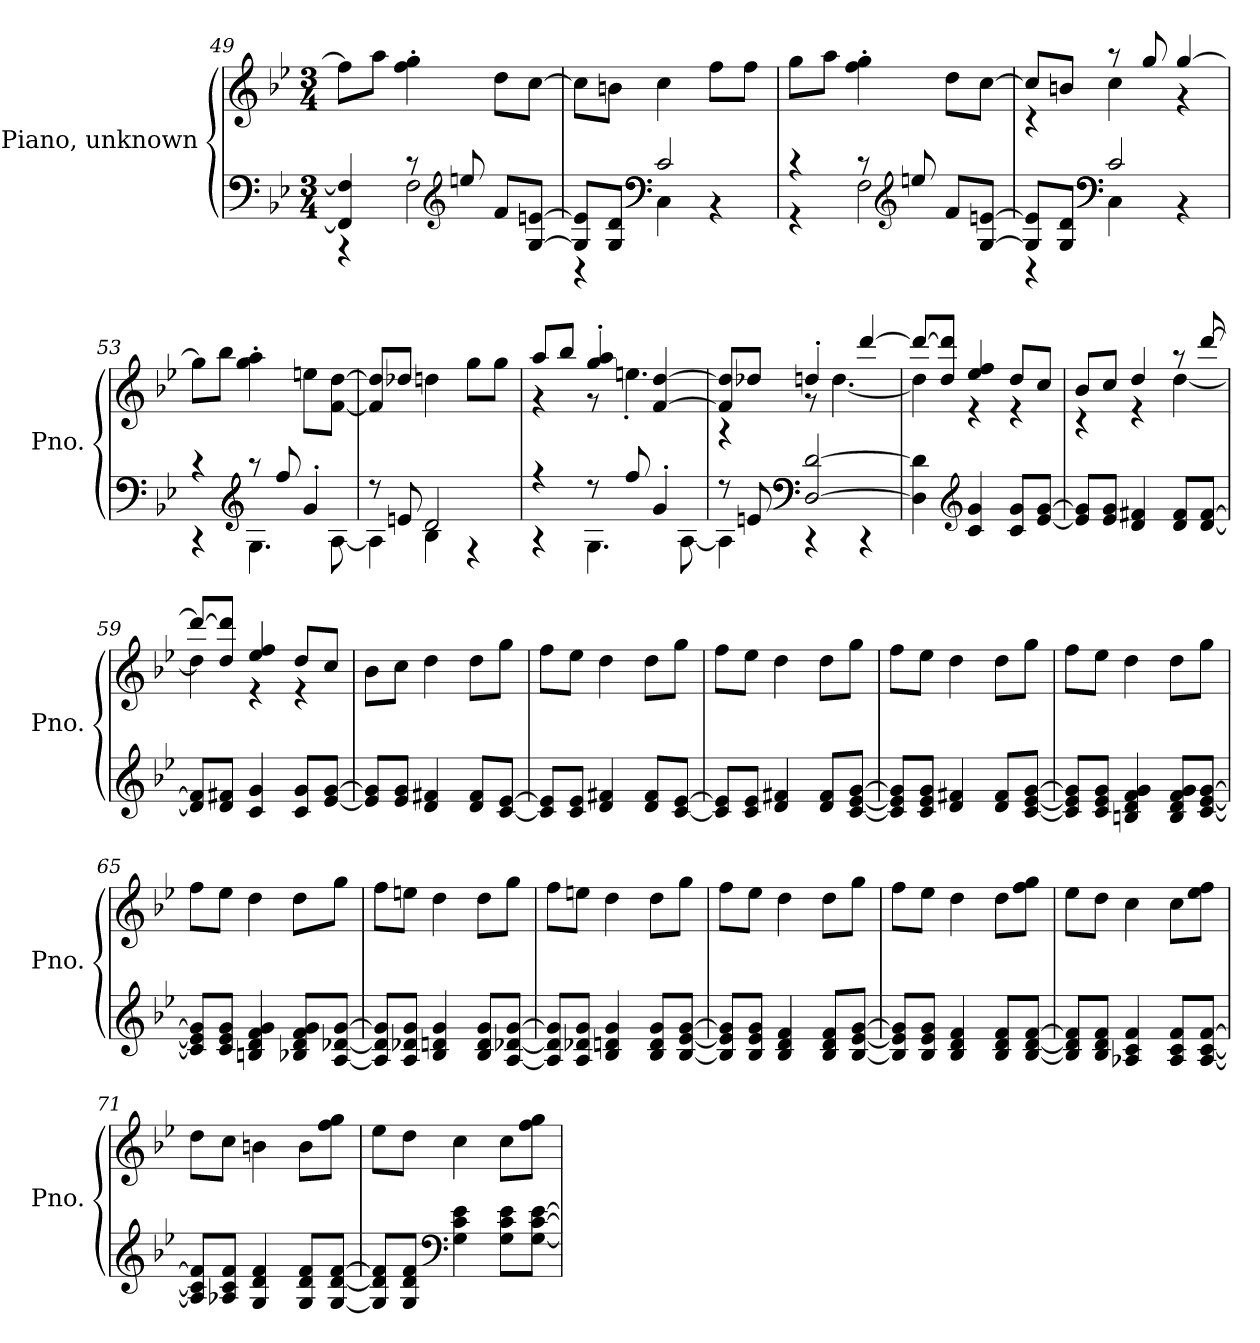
**kern	**kern
*part1	*part1
*staff2	*staff1
*I"Piano, unknown	*
*I'Pno.	*
!!LO:LB:g=z
*clefF4	*clefG2
*k[b-e-]	*k[b-e-]
*M3/4	*M3/4
=49	=49
*^	*
4FF/] 4F/]	4r	8ff\L]
.	.	8aa\J
8r	2F\	4ff\' 4gg\'
*clefG2	*	*
8een/	.	.
8f/L	.	8dd\L
[8G/ [8en/J	.	[8cc\J
=50	=50	=50
8G/] 8e/]L	4r	8cc\L]
8G/ 8d/J	.	8bn\J
*clefF4	*	*
2c/	4C\	4cc\
.	4r	8ff\L
.	.	8ff\J
=51	=51	=51
4r	4r	8gg\L
.	.	8aa\J
8r	2F\	4ff\' 4gg\'
*clefG2	*	*
8een/	.	.
8f/L	.	8dd\L
[8G/ [8en/J	.	[8cc\J
=52	=52	=52
*	*	*^
8G/] 8e/]L	4r	8cc/L]	4r
8G/ 8d/J	.	8bn/J	.
*clefF4	*	*	*
2c/	4C\	8r	4cc\
.	.	8gg/	.
.	4r	[4gg/	4r
*	*	*v	*v
!!LO:LB:g=z
=53	=53	=53
4r	4r	8gg\L]
.	.	8bb-\J
*clefG2	*	*
8r	4.G\	4gg\' 4aa\'
8ff/	.	.
4g'/	.	8een\L
.	[8A\	[8f\ [8dd\J
=54	=54	=54
8r	4A\]	8f/] 8dd/]L
8en/	.	8dd-X/J
2d/	4B-\	4ddn\
.	4r	8gg\L
.	.	8gg\J
=55	=55	=55
*	*	*^
4r	4r	8aa/L	4r
.	.	8bb-/J	.
8r	4.G\	4gg/' 4aa/'	8r
8ff/	.	.	4.een'\
4g'/	.	[4f/ [4dd/	.
.	[8A\	.	.
=56	=56	=56	=56
8r	4A\]	8f/] 8dd/]L	4r
8en/	.	8dd-X/J	.
*clefF4	*	*	*
[2D/ [2d/	4r	4ddn'/	8r
.	.	.	[4.dd\
.	4r	[4ddd/	.
*v	*v	*	*
=57	=57	=57
4D\] 4d\]	8ddd/L_	4dd\]
.	8dd/ 8ddd/]J	.
*clefG2	*	*
4c/ 4g/	4ee-/ 4ff/	4r
8c/ 8g/L	8dd/L	4r
[8e-/ [8g/J	8cc/J	.
!!LO:LB:g=z	!!
=58	=58	=58
8e-/] 8g/]L	8b-/L	4r
8e-/ 8g/J	8cc/J	.
4d/ 4f#X/	4dd/	4r
8d/ 8f#/L	8r	[4dd\
[8d/ [8f#/J	[8ddd/	.
=59	=59	=59
8d/] 8f#/]L	8ddd/L_	4dd\]
8d/ 8f#X/J	8dd/ 8ddd/]J	.
4c/ 4g/	4ee-/ 4ff/	4r
8c/ 8g/L	8dd/L	4r
[8e-/ [8g/J	8cc/J	.
*	*v	*v
=60	=60
8e-/] 8g/]L	8b-\L
8e-/ 8g/J	8cc\J
4d/ 4f#X/	4dd\
8d/ 8f#/L	8dd\L
[8c/ [8e-/J	8gg\J
=61	=61
8c/] 8e-/]L	8ff\L
8c/ 8e-/J	8ee-\J
4d/ 4f#X/	4dd\
8d/ 8f#/L	8dd\L
[8c/ [8e-/J	8gg\J
=62	=62
8c/] 8e-/]L	8ff\L
8c/ 8e-/J	8ee-\J
4d/ 4f#X/	4dd\
8d/ 8f#/L	8dd\L
[8c/ [8e-/ [8g/J	8gg\J
=63	=63
8c/] 8e-/] 8g/]L	8ff\L
8c/ 8e-/ 8g/J	8ee-\J
4d/ 4f#X/	4dd\
8d/ 8f#/L	8dd\L
[8c/ [8e-/ [8g/J	8gg\J
!!LO:PB:g=z
=64	=64
8c/] 8e-/] 8g/]L	8ff\L
8c/ 8e-/ 8g/J	8ee-\J
4Bn/ 4d/ 4f/ 4g/	4dd\
8B/ 8d/ 8f/ 8g/L	8dd\L
[8c/ [8e-/ [8g/J	8gg\J
=65	=65
8c/] 8e-/] 8g/]L	8ff\L
8c/ 8e-/ 8g/J	8ee-\J
4Bn/ 4d/ 4f/ 4g/	4dd\
8B-X/ 8d/ 8f/ 8g/L	8dd\L
[8A/ [8d-X/ [8g/J	8gg\J
=66	=66
8A/] 8d-/] 8g/]L	8ff\L
8A/ 8d-X/ 8g/J	8een\J
4B-/ 4dn/ 4g/	4dd\
8B-/ 8d/ 8g/L	8dd\L
[8A/ [8d-X/ [8g/J	8gg\J
=67	=67
8A/] 8d-/] 8g/]L	8ff\L
8A/ 8d-X/ 8g/J	8een\J
4B-/ 4dn/ 4g/	4dd\
8B-/ 8d/ 8g/L	8dd\L
[8B-/ [8e-/ [8g/J	8gg\J
=68	=68
8B-/] 8e-/] 8g/]L	8ff\L
8B-/ 8e-/ 8g/J	8ee-\J
4B-/ 4d/ 4f/	4dd\
8B-/ 8d/ 8f/L	8dd\L
[8B-/ [8e-/ [8g/J	8gg\J
!!LO:LB:g=z
=69	=69
8B-/] 8e-/] 8g/]L	8ff\L
8B-/ 8e-/ 8g/J	8ee-\J
4B-/ 4d/ 4f/	4dd\
8B-/ 8d/ 8f/L	8dd\L
[8B-/ [8d/ [8f/J	8ff\ 8gg\J
=70	=70
8B-/] 8d/] 8f/]L	8ee-\L
8B-/ 8d/ 8f/J	8dd\J
4A-X/ 4c/ 4f/	4cc\
8A-/ 8c/ 8f/L	8cc\L
[8A-/ [8c/ [8f/J	8ee-\ 8ff\J
=71	=71
8A-/] 8c/] 8f/]L	8dd\L
8A-X/ 8c/ 8f/J	8cc\J
4G/ 4d/ 4f/	4bn\
8G/ 8d/ 8f/L	8b\L
[8G/ [8d/ [8f/J	8ff\ 8gg\J
=72	=72
8G/] 8d/] 8f/]L	8ee-\L
8G/ 8d/ 8f/J	8dd\J
*clefF4	*
4G\ 4c\ 4e-\	4cc\
8G\ 8c\ 8e-\L	8cc\L
[8G\ [8c\ [8e-\J	8ff\ 8gg\J
=	=
*-	*-
